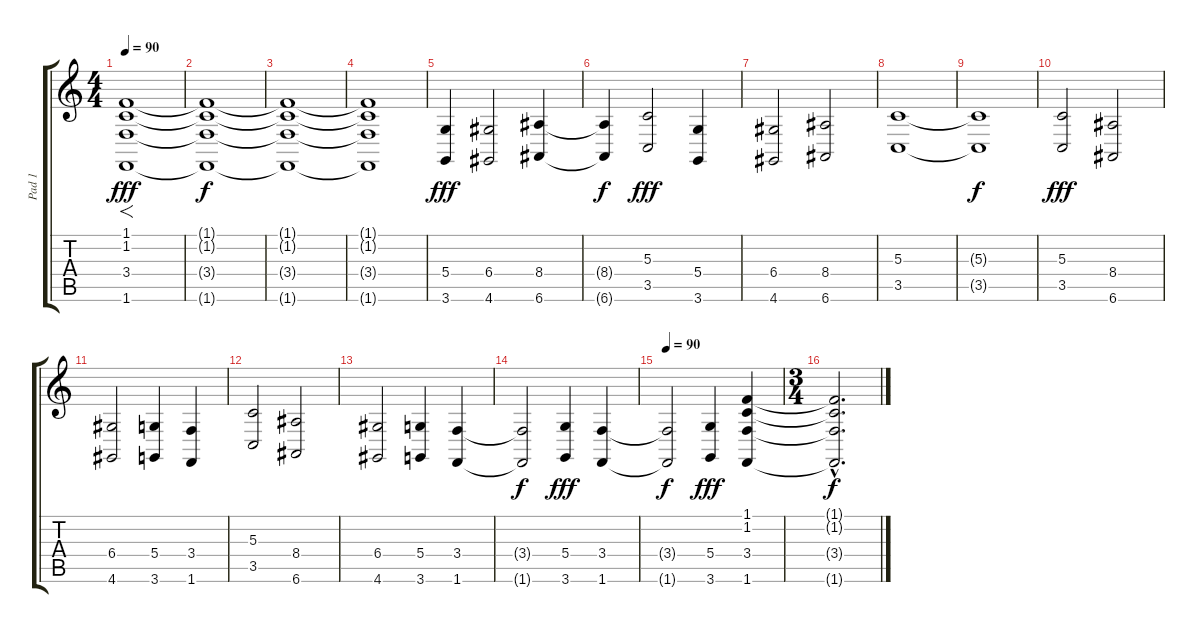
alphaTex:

\track ("Pad 1" "Pad 1") {instrument pad7halo}
\staff {score tabs}
\tuning (E4 B3 G3 D3 A2 E2) {hide}
\ts (4 4)
\tempo 90
\tempo 105
\tempo 90
\clef g2
\ks c
(1.1 1.2 3.4 1.6).1{f dy fff instrument pad7halo} |
(1.1{t} 1.2{t} 3.4{t} 1.6{t}).1{dy f} |
(1.1{t} 1.2{t} 3.4{t} 1.6{t}).1 |
(1.1{t} 1.2{t} 3.4{t} 1.6{t}).1 |
(5.4 3.6).4{dy fff} (6.4 4.6).2 (8.4 6.6).4 |
(8.4{t} 6.6{t}).4{dy f} (5.3 3.5).2{dy fff} (5.4 3.6).4 |
(6.4 4.6).2 (8.4 6.6).2 |
(5.3 3.5).1 |
(5.3{t} 3.5{t}).1{dy f} |
(5.3 3.5).2{dy fff} (8.4 6.6).2 |
(6.4 4.6).2 (5.4 3.6).4 (3.4 1.6).4 |
(5.3 3.5).2 (8.4 6.6).2 |
(6.4 4.6).2 (5.4 3.6).4 (3.4 1.6).4 |
(3.4{t} 1.6{t}).2{dy f} (5.4 3.6).4{dy fff} (3.4 1.6).4 |
\tempo 90
(3.4{t} 1.6{t}).2{dy f} (5.4 3.6).4{dy fff} (1.1 1.2 3.4 1.6).4 |
\ts (3 4)
(1.1{hac t} 1.2{hac t} 3.4{hac t} 1.6{hac t}).2{d dy f}
